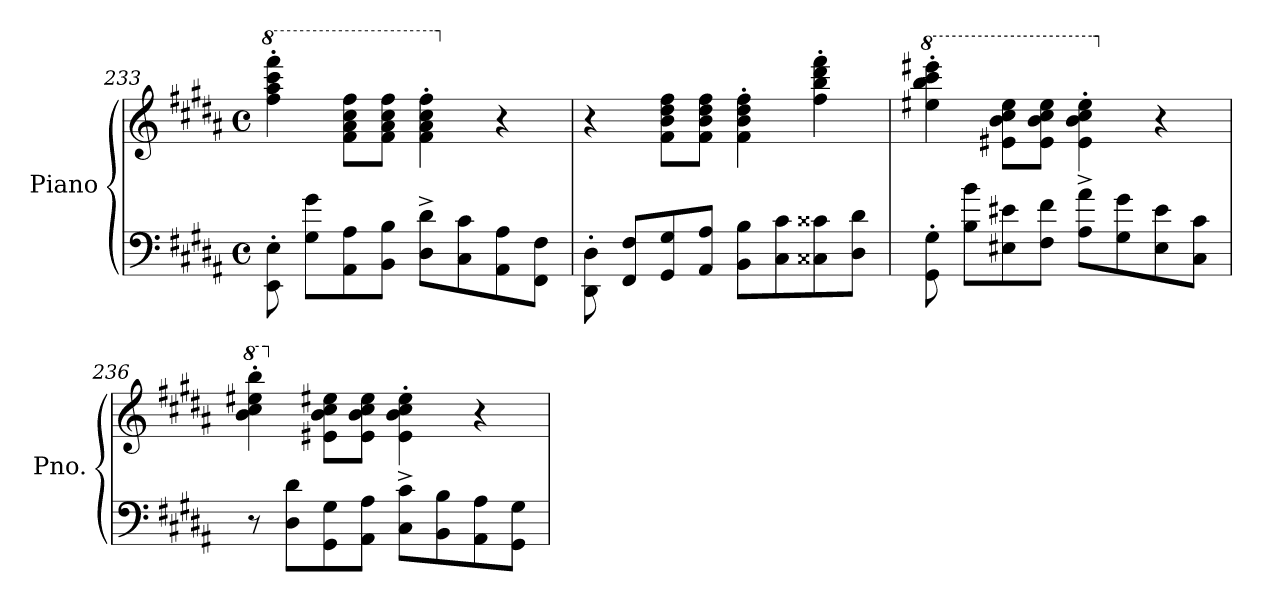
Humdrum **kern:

**kern	**kern
*part1	*part1
*staff2	*staff1
*I"Piano	*
*I'Pno.	*
*clefF4	*clefG2
*k[f#c#g#d#a#]	*k[f#c#g#d#a#]
*M4/4	*M4/4
*met(c)	*met(c)
*MM180	*MM180
*	*8va
=233	=233
8EE\' 8E\'	4fff#\' 4aaa#\' 4cccc#\' 4ffff#\'
8G#\ 8g#\L	.
*	*MM220
8AA#\ 8A#\	8ff#\ 8aa#\ 8ccc#\ 8fff#\L
8BB\ 8B\J	8ff#\ 8aa#\ 8ccc#\ 8fff#\J
*	*MM240
8D#\^ 8d#\^L	4ff#\' 4aa#\' 4ccc#\' 4fff#\'
8C#\ 8c#\	.
*	*X8va
8AA#\ 8A#\	4r
8FF#\ 8F#\J	.
=234	=234
8DD#\' 8D#\'	4r
8FF#/ 8F#/L	.
8GG#/ 8G#/	8f#\ 8b\ 8dd#\ 8ff#\L
8AA#/ 8A#/J	8f#\ 8b\ 8dd#\ 8ff#\J
8BB\ 8B\L	4f#\' 4b\' 4dd#\' 4ff#\'
8C#\ 8c#\	.
8C##X\ 8c##X\	4ff#\' 4bb\' 4ddd#\' 4fff#\'
8D#\ 8d#\J	.
!!LO:LB:g=z
=235	=235
*	*8va
*	*MM180
8GG#\' 8G#\'	4eee#X\' 4bbb\' 4cccc#\' 4eeee#X\'
*	*MM220
8B\ 8b\L	.
8E#X\ 8e#X\	8ee#X\ 8bb\ 8ccc#\ 8eee#\L
8F#\ 8f#\J	8ee#\ 8bb\ 8ccc#\ 8eee#\J
*	*MM240
8A#\^ 8a#\^L	4ee#\' 4bb\' 4ccc#\' 4eee#\'
8G#\ 8g#\	.
*	*X8va
8E#\ 8e#\	4r
8C#\ 8c#\J	.
=236	=236
*	*8va
8r	4bb\' 4ccc#\' 4eee#X\' 4bbb\'
8D#\ 8d#\L	.
*	*X8va
8GG#\ 8G#\	8e#X\ 8b\ 8cc#\ 8ee#X\L
8AA#\ 8A#\J	8e#\ 8b\ 8cc#\ 8ee#\J
8C#\^ 8c#\^L	4e#\' 4b\' 4cc#\' 4ee#\'
8BB\ 8B\	.
8AA#\ 8A#\	4r
8GG#\ 8G#\J	.
=	=
*-	*-
